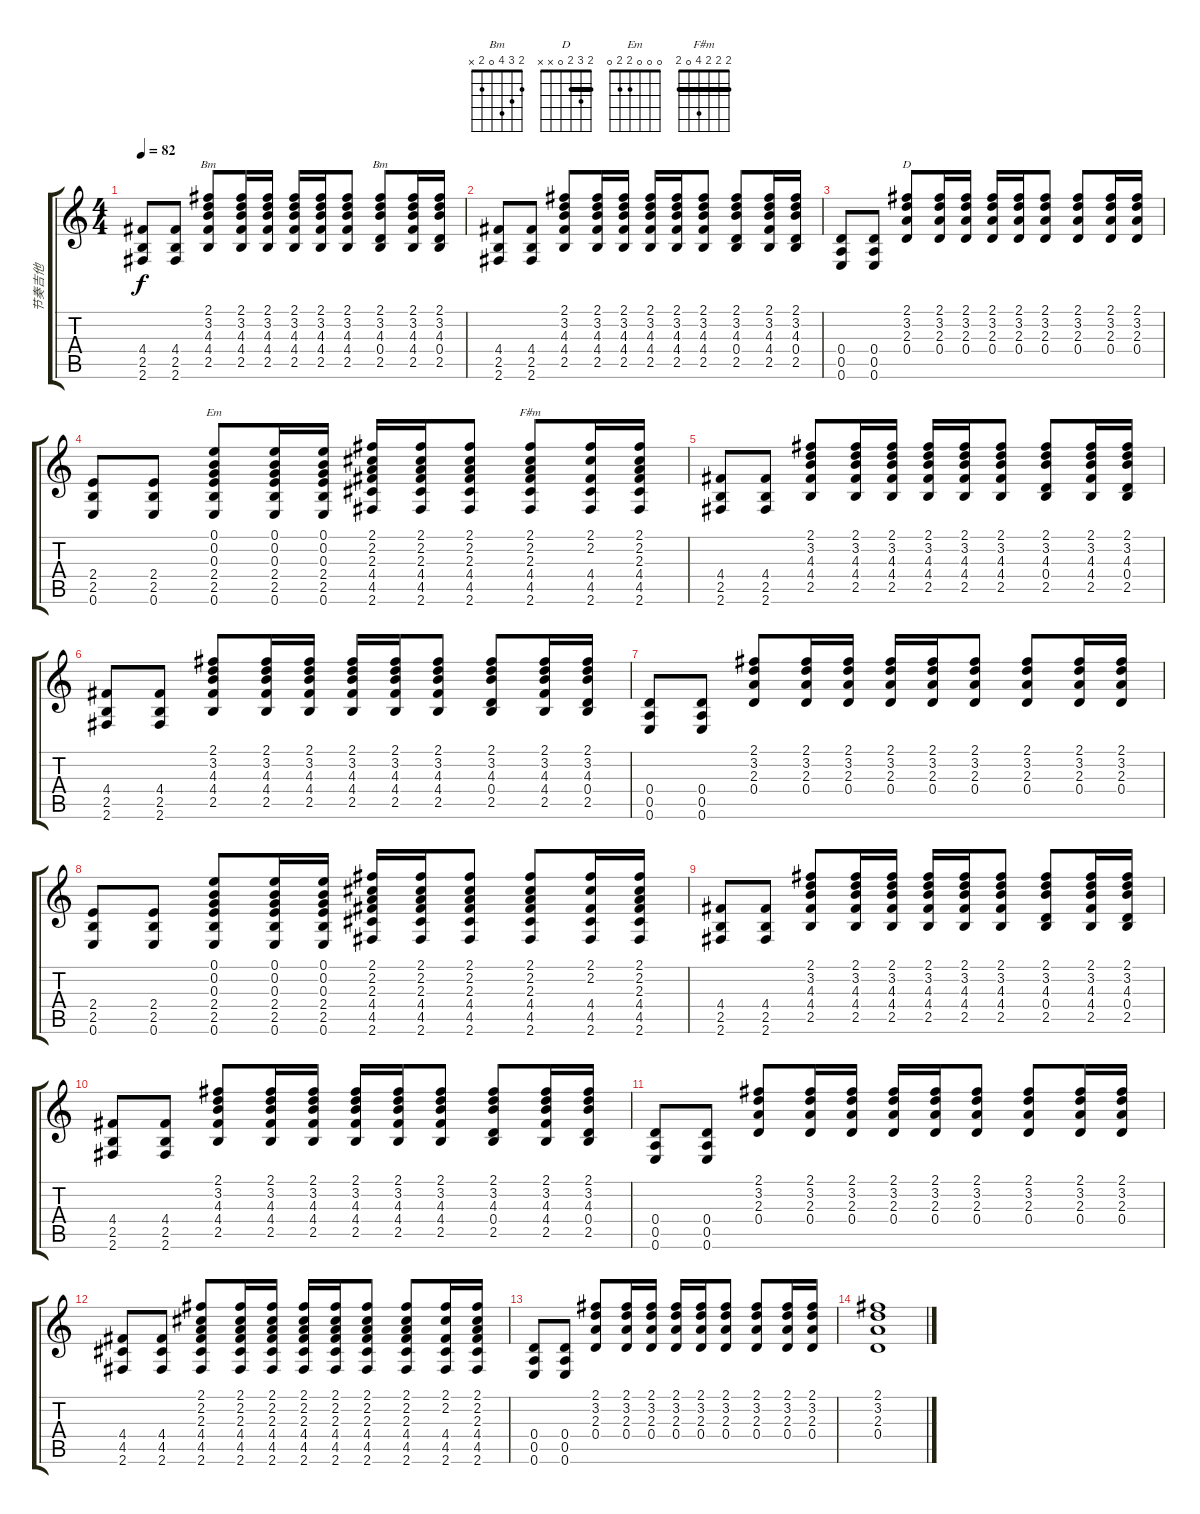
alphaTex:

\track ("节奏吉他" "节奏吉他") {instrument acousticguitarsteel}
\staff {score tabs}
\tuning (E4 B3 G3 D3 A2 E2) {hide}
\chord ("Bm" 2 3 4 4 2 x) {barre 2}
\chord ("Bm" 2 3 4 0 2 x)
\chord ("D" 2 3 2 0 x x) {barre 2}
\chord ("Em" 0 0 0 2 2 0)
\chord ("F#m" 2 2 2 4 0 2) {barre 2}
\ts (4 4)
\tempo 82
\clef g2
\ks c
(4.4 2.5 2.6).8{dy f} (4.4 2.5 2.6).8 (2.1 3.2 4.3 4.4 2.5).8{ch "Bm"} (2.1 3.2 4.3 4.4 2.5).16 (2.1 3.2 4.3 4.4 2.5).16 (2.1 3.2 4.3 4.4 2.5).16 (2.1 3.2 4.3 4.4 2.5).16 (2.1 3.2 4.3 4.4 2.5).8 (2.1 3.2 4.3 0.4 2.5).8{ch "Bm"} (2.1 3.2 4.3 4.4 2.5).16 (2.1 3.2 4.3 0.4 2.5).16 |
(4.4 2.5 2.6).8 (4.4 2.5 2.6).8 (2.1 3.2 4.3 4.4 2.5).8 (2.1 3.2 4.3 4.4 2.5).16 (2.1 3.2 4.3 4.4 2.5).16 (2.1 3.2 4.3 4.4 2.5).16 (2.1 3.2 4.3 4.4 2.5).16 (2.1 3.2 4.3 4.4 2.5).8 (2.1 3.2 4.3 0.4 2.5).8 (2.1 3.2 4.3 4.4 2.5).16 (2.1 3.2 4.3 0.4 2.5).16 |
(0.4 0.5 0.6).8 (0.4 0.5 0.6).8 (2.1 3.2 2.3 0.4).8{ch "D"} (2.1 3.2 2.3 0.4).16 (2.1 3.2 2.3 0.4).16 (2.1 3.2 2.3 0.4).16 (2.1 3.2 2.3 0.4).16 (2.1 3.2 2.3 0.4).8 (2.1 3.2 2.3 0.4).8 (2.1 3.2 2.3 0.4).16 (2.1 3.2 2.3 0.4).16 |
(2.4 2.5 0.6).8 (2.4 2.5 0.6).8 (0.1 0.2 0.3 2.4 2.5 0.6).8{ch "Em"} (0.1 0.2 0.3 2.4 2.5 0.6).16 (0.1 0.2 0.3 2.4 2.5 0.6).16 (2.1 2.2 2.3 4.4 4.5 2.6).16 (2.1 2.2 2.3 4.4 4.5 2.6).16 (2.1 2.2 2.3 4.4 4.5 2.6).8 (2.1 2.2 2.3 4.4 4.5 2.6).8{ch "F#m"} (2.1 2.2 4.4 4.5 2.6).16 (2.1 2.2 2.3 4.4 4.5 2.6).16 |
(4.4 2.5 2.6).8 (4.4 2.5 2.6).8 (2.1 3.2 4.3 4.4 2.5).8 (2.1 3.2 4.3 4.4 2.5).16 (2.1 3.2 4.3 4.4 2.5).16 (2.1 3.2 4.3 4.4 2.5).16 (2.1 3.2 4.3 4.4 2.5).16 (2.1 3.2 4.3 4.4 2.5).8 (2.1 3.2 4.3 0.4 2.5).8 (2.1 3.2 4.3 4.4 2.5).16 (2.1 3.2 4.3 0.4 2.5).16 |
(4.4 2.5 2.6).8 (4.4 2.5 2.6).8 (2.1 3.2 4.3 4.4 2.5).8 (2.1 3.2 4.3 4.4 2.5).16 (2.1 3.2 4.3 4.4 2.5).16 (2.1 3.2 4.3 4.4 2.5).16 (2.1 3.2 4.3 4.4 2.5).16 (2.1 3.2 4.3 4.4 2.5).8 (2.1 3.2 4.3 0.4 2.5).8 (2.1 3.2 4.3 4.4 2.5).16 (2.1 3.2 4.3 0.4 2.5).16 |
(0.4 0.5 0.6).8 (0.4 0.5 0.6).8 (2.1 3.2 2.3 0.4).8 (2.1 3.2 2.3 0.4).16 (2.1 3.2 2.3 0.4).16 (2.1 3.2 2.3 0.4).16 (2.1 3.2 2.3 0.4).16 (2.1 3.2 2.3 0.4).8 (2.1 3.2 2.3 0.4).8 (2.1 3.2 2.3 0.4).16 (2.1 3.2 2.3 0.4).16 |
(2.4 2.5 0.6).8 (2.4 2.5 0.6).8 (0.1 0.2 0.3 2.4 2.5 0.6).8 (0.1 0.2 0.3 2.4 2.5 0.6).16 (0.1 0.2 0.3 2.4 2.5 0.6).16 (2.1 2.2 2.3 4.4 4.5 2.6).16 (2.1 2.2 2.3 4.4 4.5 2.6).16 (2.1 2.2 2.3 4.4 4.5 2.6).8 (2.1 2.2 2.3 4.4 4.5 2.6).8 (2.1 2.2 4.4 4.5 2.6).16 (2.1 2.2 2.3 4.4 4.5 2.6).16 |
(4.4 2.5 2.6).8 (4.4 2.5 2.6).8 (2.1 3.2 4.3 4.4 2.5).8 (2.1 3.2 4.3 4.4 2.5).16 (2.1 3.2 4.3 4.4 2.5).16 (2.1 3.2 4.3 4.4 2.5).16 (2.1 3.2 4.3 4.4 2.5).16 (2.1 3.2 4.3 4.4 2.5).8 (2.1 3.2 4.3 0.4 2.5).8 (2.1 3.2 4.3 4.4 2.5).16 (2.1 3.2 4.3 0.4 2.5).16 |
(4.4 2.5 2.6).8 (4.4 2.5 2.6).8 (2.1 3.2 4.3 4.4 2.5).8 (2.1 3.2 4.3 4.4 2.5).16 (2.1 3.2 4.3 4.4 2.5).16 (2.1 3.2 4.3 4.4 2.5).16 (2.1 3.2 4.3 4.4 2.5).16 (2.1 3.2 4.3 4.4 2.5).8 (2.1 3.2 4.3 0.4 2.5).8 (2.1 3.2 4.3 4.4 2.5).16 (2.1 3.2 4.3 0.4 2.5).16 |
(0.4 0.5 0.6).8 (0.4 0.5 0.6).8 (2.1 3.2 2.3 0.4).8 (2.1 3.2 2.3 0.4).16 (2.1 3.2 2.3 0.4).16 (2.1 3.2 2.3 0.4).16 (2.1 3.2 2.3 0.4).16 (2.1 3.2 2.3 0.4).8 (2.1 3.2 2.3 0.4).8 (2.1 3.2 2.3 0.4).16 (2.1 3.2 2.3 0.4).16 |
(4.4 4.5 2.6).8 (4.4 4.5 2.6).8 (2.1 2.2 2.3 4.4 4.5 2.6).8 (2.1 2.2 2.3 4.4 4.5 2.6).16 (2.1 2.2 2.3 4.4 4.5 2.6).16 (2.1 2.2 2.3 4.4 4.5 2.6).16 (2.1 2.2 2.3 4.4 4.5 2.6).16 (2.1 2.2 2.3 4.4 4.5 2.6).8 (2.1 2.2 2.3 4.4 4.5 2.6).8 (2.1 2.2 4.4 4.5 2.6).16 (2.1 2.2 2.3 4.4 4.5 2.6).16 |
(0.4 0.5 0.6).8 (0.4 0.5 0.6).8 (2.1 3.2 2.3 0.4).8 (2.1 3.2 2.3 0.4).16 (2.1 3.2 2.3 0.4).16 (2.1 3.2 2.3 0.4).16 (2.1 3.2 2.3 0.4).16 (2.1 3.2 2.3 0.4).8 (2.1 3.2 2.3 0.4).8 (2.1 3.2 2.3 0.4).16 (2.1 3.2 2.3 0.4).16 |
(2.1 3.2 2.3 0.4).1
